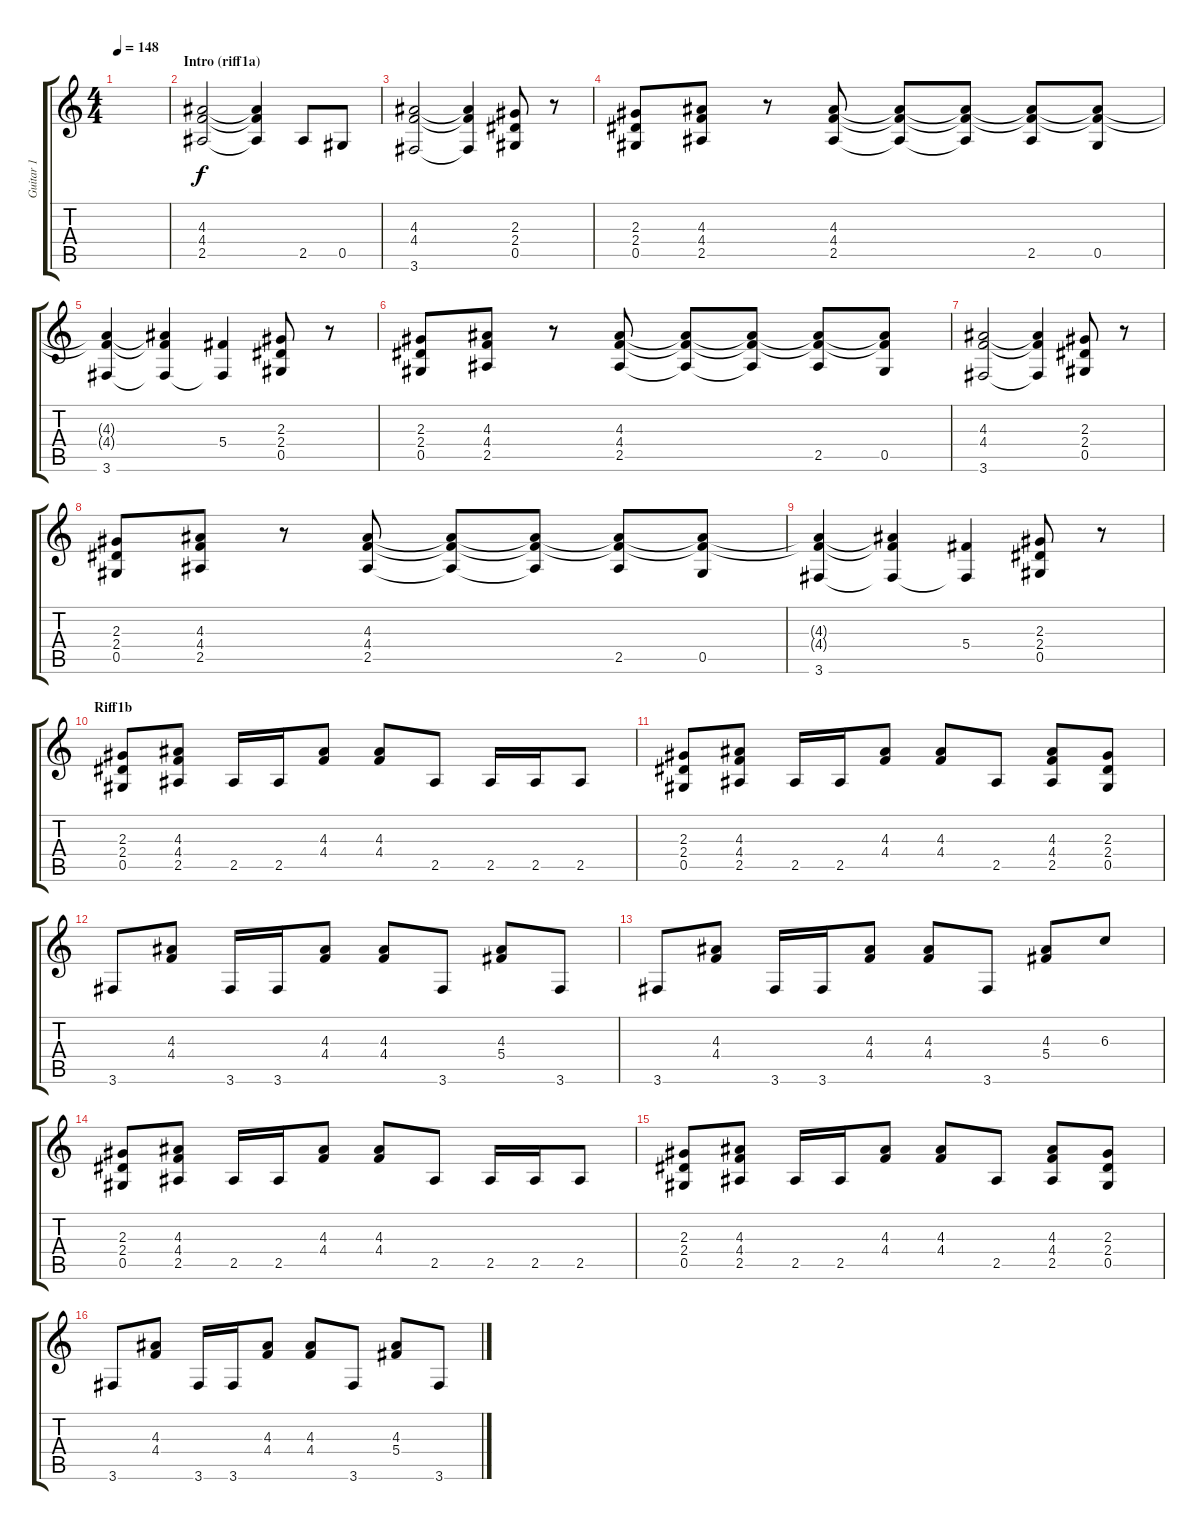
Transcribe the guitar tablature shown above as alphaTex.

\track ("Guitar 1" "Guitar 1") {instrument distortionguitar}
\staff {score tabs}
\tuning (Eb4 Bb3 Gb3 Db3 Ab2 Eb2) {hide}
\ts (4 4)
\tempo 148
\clef g2
\ks c
|
\section ("" "Intro (riff1a)")
(4.3 4.4 2.5).2 (4.3{t} 4.4{t} 2.5{t}).4 2.5.8 0.5.8 |
(4.3 4.4 3.6).2 (4.3{t} 4.4{t} 3.6{t}).4 (2.3 2.4 0.5).8 r.8 |
(2.3 2.4 0.5).8 (4.3 4.4 2.5).8 r.8 (4.3 4.4 2.5).8 (4.3{t} 4.4{t} 2.5{t}).8 (4.3{t} 4.4{t} 2.5{t}).8 (4.3{t} 4.4{t} 2.5).8 (4.3{t} 4.4{t} 0.5).8 |
(4.3{t} 4.4{t} 3.6).4 (4.3{t} 4.4{t} 3.6{t}).4 (5.4 3.6{t}).4 (2.3 2.4 0.5).8 r.8 |
(2.3 2.4 0.5).8 (4.3 4.4 2.5).8 r.8 (4.3 4.4 2.5).8 (4.3{t} 4.4{t} 2.5{t}).8 (4.3{t} 4.4{t} 2.5{t}).8 (4.3{t} 4.4{t} 2.5).8 (4.3{t} 4.4{t} 0.5).8 |
(4.3 4.4 3.6).2 (4.3{t} 4.4{t} 3.6{t}).4 (2.3 2.4 0.5).8 r.8 |
(2.3 2.4 0.5).8 (4.3 4.4 2.5).8 r.8 (4.3 4.4 2.5).8 (4.3{t} 4.4{t} 2.5{t}).8 (4.3{t} 4.4{t} 2.5{t}).8 (4.3{t} 4.4{t} 2.5).8 (4.3{t} 4.4{t} 0.5).8 |
(4.3{t} 4.4{t} 3.6).4 (4.3{t} 4.4{t} 3.6{t}).4 (5.4 3.6{t}).4 (2.3 2.4 0.5).8 r.8 |
\section ("" "Riff1b")
(2.3 2.4 0.5).8 (4.3 4.4 2.5).8 2.5.16 2.5.16 (4.3 4.4).8 (4.3 4.4).8 2.5.8 2.5.16 2.5.16 2.5.8 |
(2.3 2.4 0.5).8 (4.3 4.4 2.5).8 2.5.16 2.5.16 (4.3 4.4).8 (4.3 4.4).8 2.5.8 (4.3 4.4 2.5).8 (2.3 2.4 0.5).8 |
3.6.8 (4.3 4.4).8 3.6.16 3.6.16 (4.3 4.4).8 (4.3 4.4).8 3.6.8 (4.3 5.4).8 3.6.8 |
3.6.8 (4.3 4.4).8 3.6.16 3.6.16 (4.3 4.4).8 (4.3 4.4).8 3.6.8 (4.3 5.4).8 6.3.8 |
(2.3 2.4 0.5).8 (4.3 4.4 2.5).8 2.5.16 2.5.16 (4.3 4.4).8 (4.3 4.4).8 2.5.8 2.5.16 2.5.16 2.5.8 |
(2.3 2.4 0.5).8 (4.3 4.4 2.5).8 2.5.16 2.5.16 (4.3 4.4).8 (4.3 4.4).8 2.5.8 (4.3 4.4 2.5).8 (2.3 2.4 0.5).8 |
3.6.8 (4.3 4.4).8 3.6.16 3.6.16 (4.3 4.4).8 (4.3 4.4).8 3.6.8 (4.3 5.4).8 3.6.8
